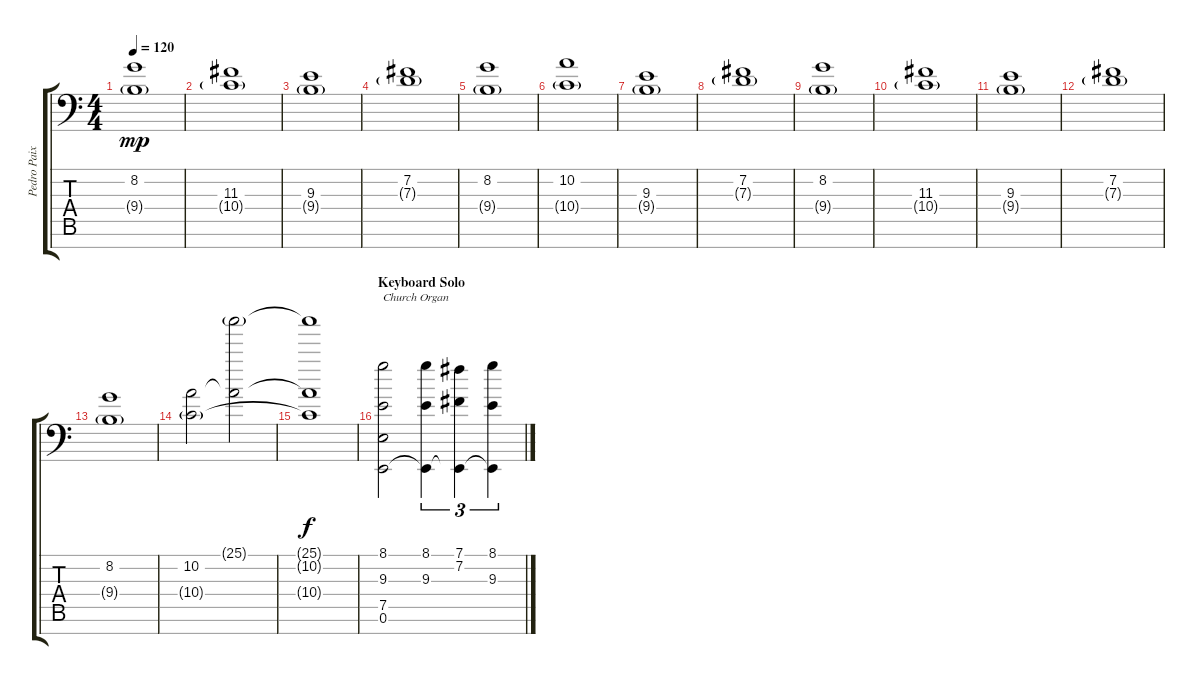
\track ("Pedro Paixão (Keyboards)" "Pedro Paix") {instrument churchorgan}
\staff {score tabs}
\tuning (B4 B3 G3 D3 A2 E2 E1) {hide}
\ts (4 4)
\tempo 120
\clef f4
\ks c
(8.2 9.4{g}).1{dy mp} |
(11.3 10.4{g}).1 |
(9.3 9.4{g}).1 |
(7.2 7.3{g}).1 |
(8.2 9.4{g}).1 |
(10.2 10.4{g}).1 |
(9.3 9.4{g}).1{instrument choiraahs} |
(7.2 7.3{g}).1 |
(8.2 9.4{g}).1 |
(11.3 10.4{g}).1 |
(9.3 9.4{g}).1 |
(7.2 7.3{g}).1 |
(8.2 9.4{g}).1 |
(10.2 10.4{g}).2 (25.1{g} 10.2{t}).2 |
(25.1{t} 10.2{t} 10.4{t}).1{dy f} |
\section ("" "Keyboard Solo")
(8.1 9.3 7.5 0.6).2{txt "Church Organ " volume 12 instrument churchorgan} (8.1 9.3 0.6{t}).4{tu (3 2)} (7.1 7.2 0.6{t}).4{tu (3 2)} (8.1 9.3 0.6{t}).4{tu (3 2)}
